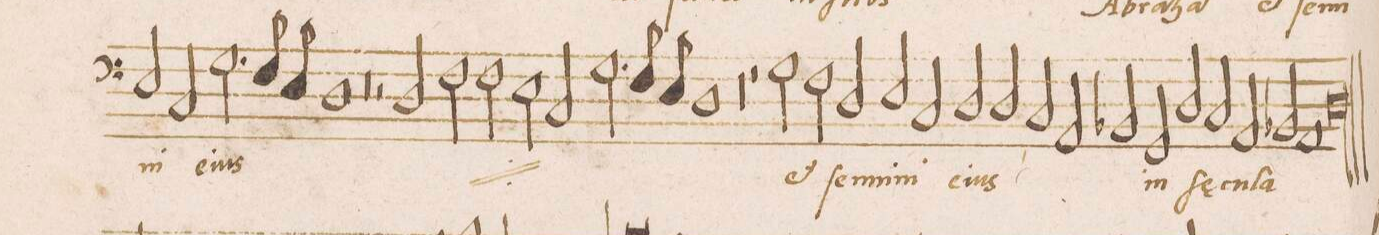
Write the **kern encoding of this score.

**kern	**text
*I"BASVS	*
*clefF4	*
*k[]	*
*met(c|)	*
*M2/1	*
2E/	-ni
2C/	e-
2.G\	-ius
8F/	.
8E/	.
=190	=190
1D	.
1r	.
=191	=191
1r	.
2r	.
*	*ij
2D/	et
=192	=192
2F\	ſe-
2F\	-mi-
2E\	-ni
2C/	e-
=193	=193
2.G\	-ius
8F/	.
8E/	.
1D	.
*	*Xij
=194	=194
0r	.
=195	=195
2r	.
2G\	et
2F\	ſe-
2D/	-mi-
=196	=196
2E/	-ni
2C/	e-
2D/	-ius
2D/	.
=197	=197
2C/	.
2AA/	.
2BB-X/	.
2GG/	in
=198	=198
2D/	ſae-
2C/	-cu-
2AA/	-la
2BB-X/	.
=199	=199
1AA	.
0.D	.
=200	=200
==201	==201
*M3/1	*
*met(c|)	*
*-	*-
